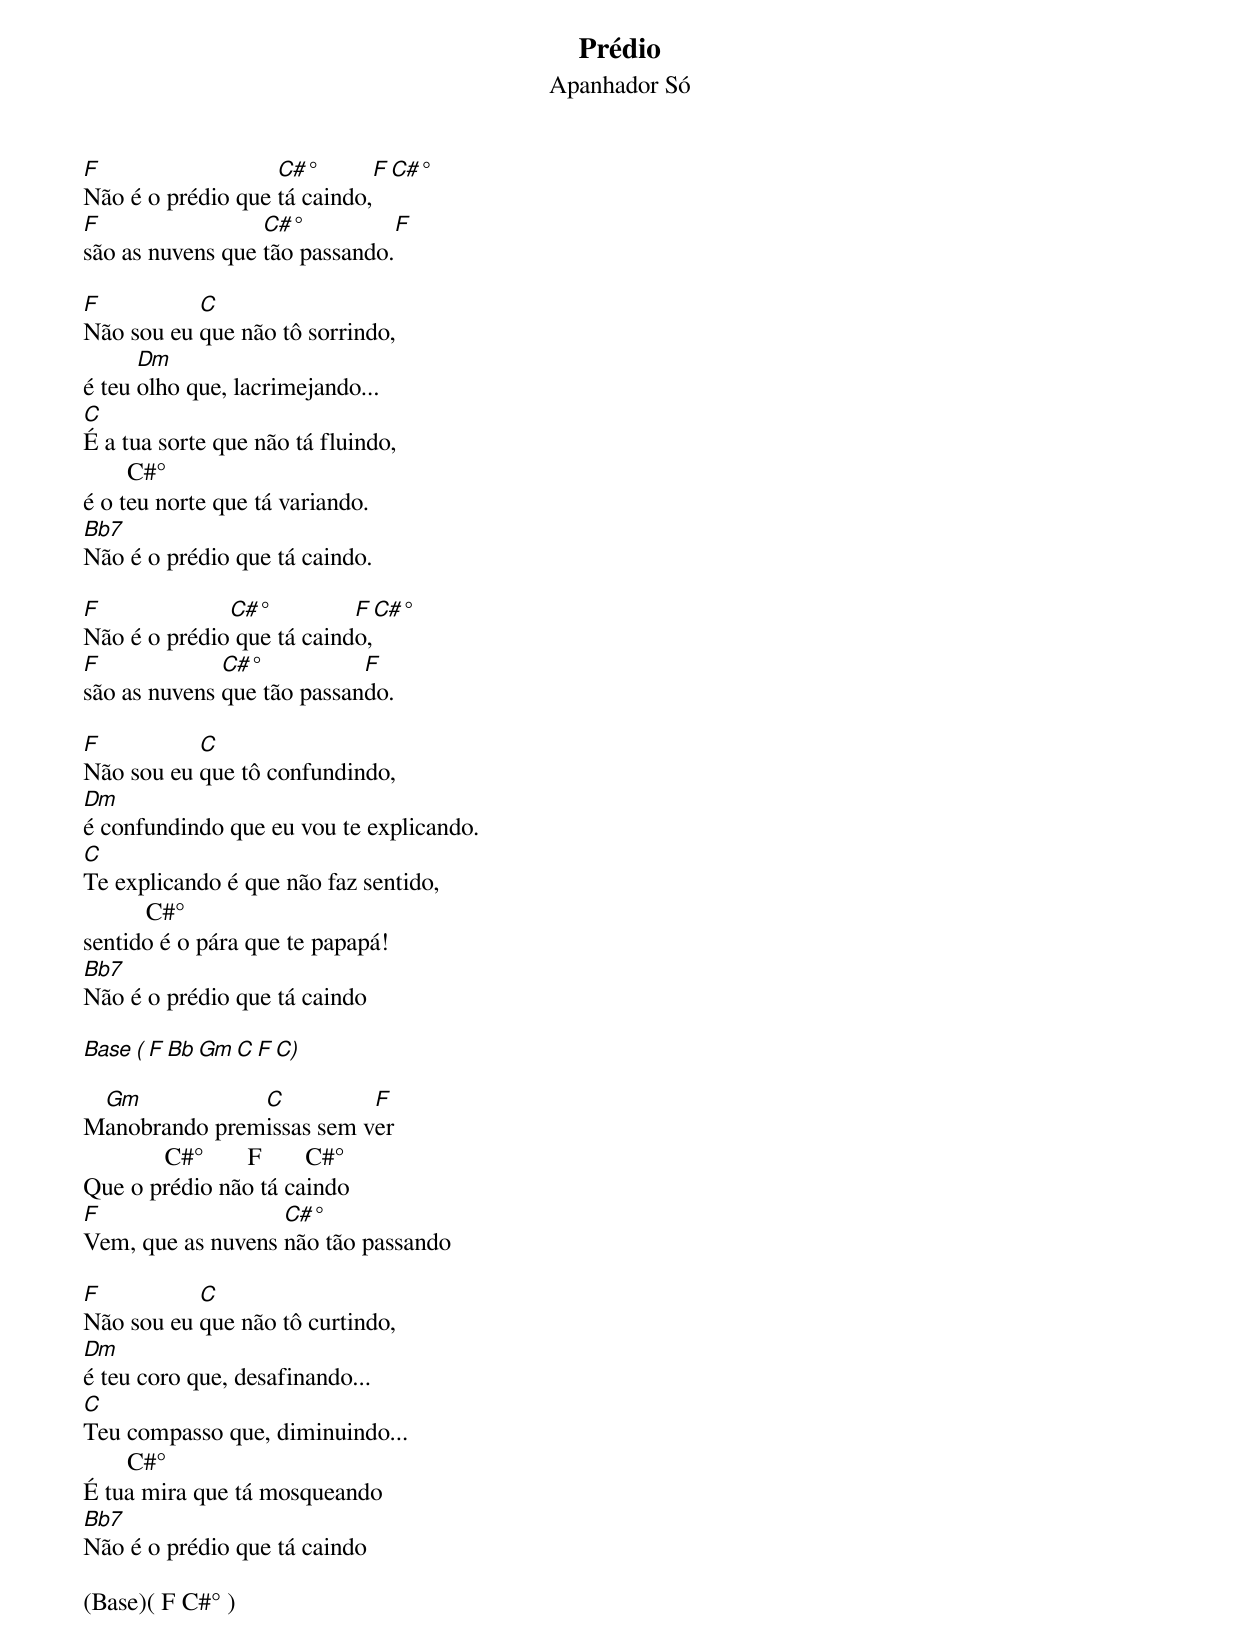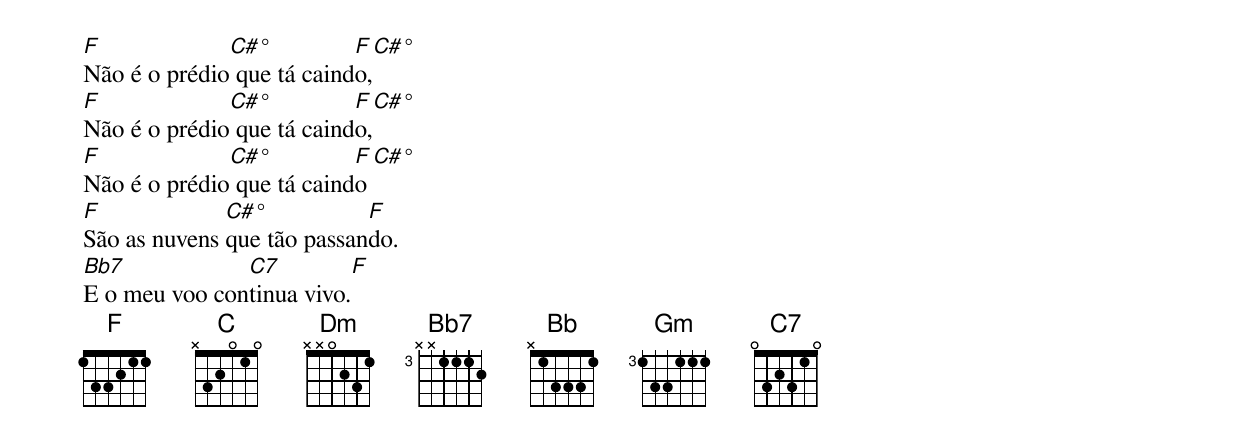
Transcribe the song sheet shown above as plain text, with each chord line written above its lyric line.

Prédio
Apanhador Só

F                  C#°           F         C#°
Não é o prédio que tá caindo,
F                 C#°            F
são as nuvens que tão passando.

F          C
Não sou eu que não tô sorrindo,
      Dm
é teu olho que, lacrimejando...
C
É a tua sorte que não tá fluindo,
       C#°
é o teu norte que tá variando.
Bb7
Não é o prédio que tá caindo.

F             C#°          F           C#°
Não é o prédio que tá caindo,
F             C#°           F
são as nuvens que tão passando.

F          C
Não sou eu que tô confundindo,
Dm
é confundindo que eu vou te explicando.
C
Te explicando é que não faz sentido,
          C#°
sentido é o pára que te papapá!
Bb7
Não é o prédio que tá caindo

Base ( F Bb Gm C F C)

 Gm            C          F
Manobrando premissas sem ver
             C#°       F       C#°
Que o prédio não tá caindo
F                  C#°
Vem, que as nuvens não tão passando

F          C
Não sou eu que não tô curtindo,
Dm
é teu coro que, desafinando...
C
Teu compasso que, diminuindo...
       C#°
É tua mira que tá mosqueando
Bb7
Não é o prédio que tá caindo

(Base)( F C#° )

F             C#°          F           C#°
Não é o prédio que tá caindo,
F             C#°          F           C#°
Não é o prédio que tá caindo,
F             C#°          F           C#°
Não é o prédio que tá caindo
F             C#°           F
São as nuvens que tão passando.
Bb7            C7          F
E o meu voo continua vivo.
